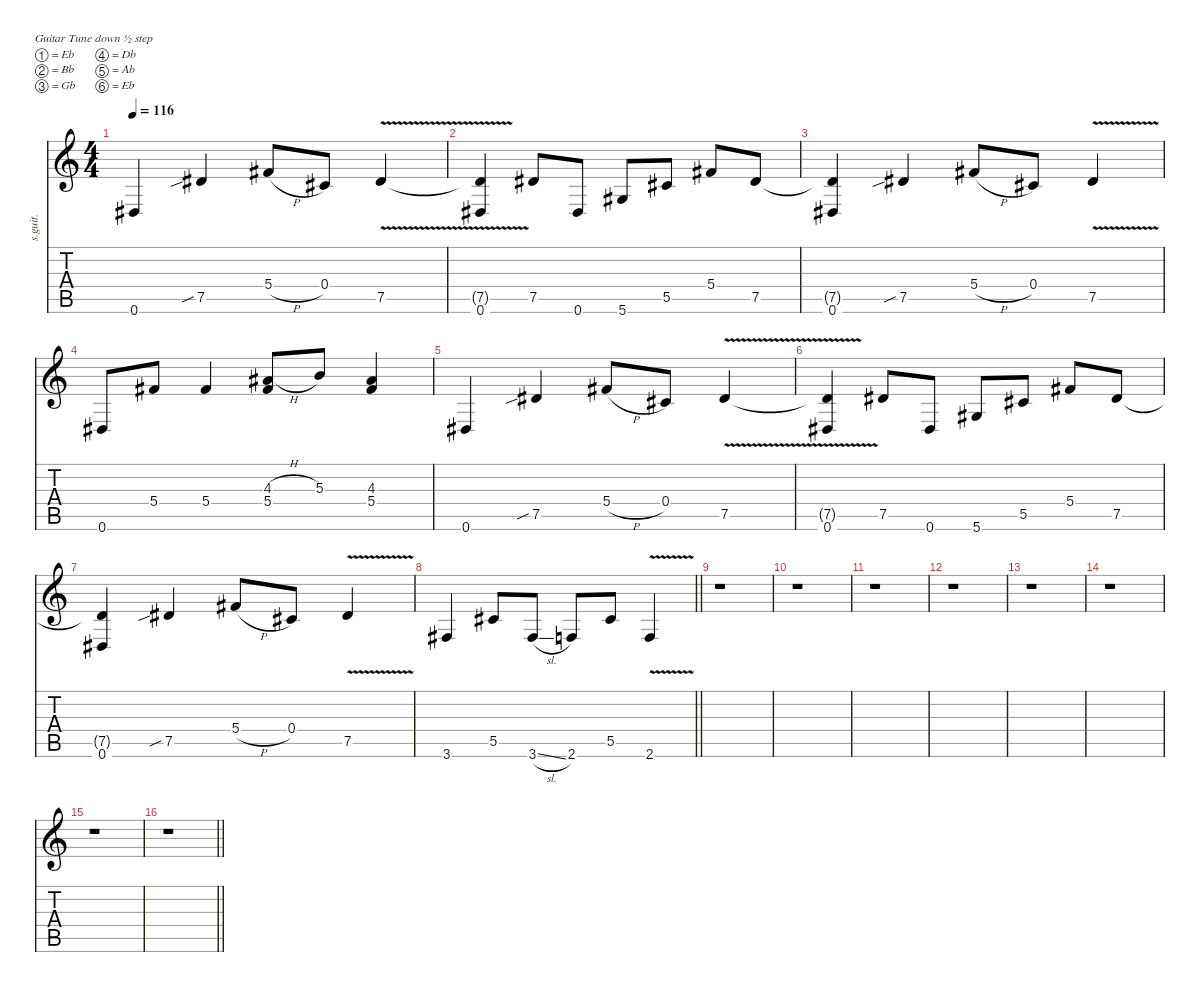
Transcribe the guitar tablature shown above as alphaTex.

\defaultSystemsLayout 4
\hideDynamics
\bracketExtendMode nobrackets
\otherSystemsTrackNameOrientation horizontal
\track ("Clean 1" "s.guit.") {mute instrument acousticguitarsteel}
\staff {score tabs}
\tuning (Eb4 Bb3 Gb3 Db3 Ab2 Eb2)
\ts (4 4)
\tempo 116
\clef g2
\ks c
0.6{acc #}.4{dy f beam Up} 7.5{sib acc #}.4{beam Up} 5.4{h acc #}.8{beam Up} 0.4{acc #}.8{beam Up} 7.5{v acc #}.4{beam Up} |
(7.5{v t acc #} 0.6{acc #}).4{beam Up} 7.5{acc #}.8{beam Up} 0.6{acc #}.8{beam Up} 5.6{acc #}.8{beam Up} 5.5{acc #}.8{beam Up} 5.4{acc #}.8{beam Up} 7.5{acc #}.8{beam Up} |
(7.5{t acc #} 0.6{acc #}).4{beam Up} 7.5{sib acc #}.4{beam Up} 5.4{h acc #}.8{beam Up} 0.4{acc #}.8{beam Up} 7.5{v acc #}.4{beam Up} |
0.6{acc #}.8{beam Up} 5.4{acc #}.8{beam Up} 5.4{acc #}.4{beam Up} (4.3{h acc #} 5.4{acc #}).8{beam Up} 5.3.8{beam Up} (4.3{acc #} 5.4{acc #}).4{beam Up} |
0.6{acc #}.4{beam Up} 7.5{sib acc #}.4{beam Up} 5.4{h acc #}.8{beam Up} 0.4{acc #}.8{beam Up} 7.5{v acc #}.4{beam Up} |
(7.5{v t acc #} 0.6{acc #}).4{beam Up} 7.5{acc #}.8{beam Up} 0.6{acc #}.8{beam Up} 5.6{acc #}.8{beam Up} 5.5{acc #}.8{beam Up} 5.4{acc #}.8{beam Up} 7.5{acc #}.8{beam Up} |
(7.5{t acc #} 0.6{acc #}).4{beam Up} 7.5{sib acc #}.4{beam Up} 5.4{h acc #}.8{beam Up} 0.4{acc #}.8{beam Up} 7.5{v acc #}.4{beam Up} |
\barLineRight lightlight
3.6{acc #}.4{beam Up} 5.5{acc #}.8{beam Up} 3.6{sl acc #}.8{beam Up} 2.6.8{beam Up} 5.5{acc #}.8{beam Up} 2.6{v}.4{beam Up} |
r.1{beam Down} |
r.1{beam Down} |
r.1{beam Down} |
r.1{beam Down} |
r.1{beam Down} |
r.1{beam Down} |
r.1{beam Down} |
\barLineRight lightlight
r.1{beam Down}
